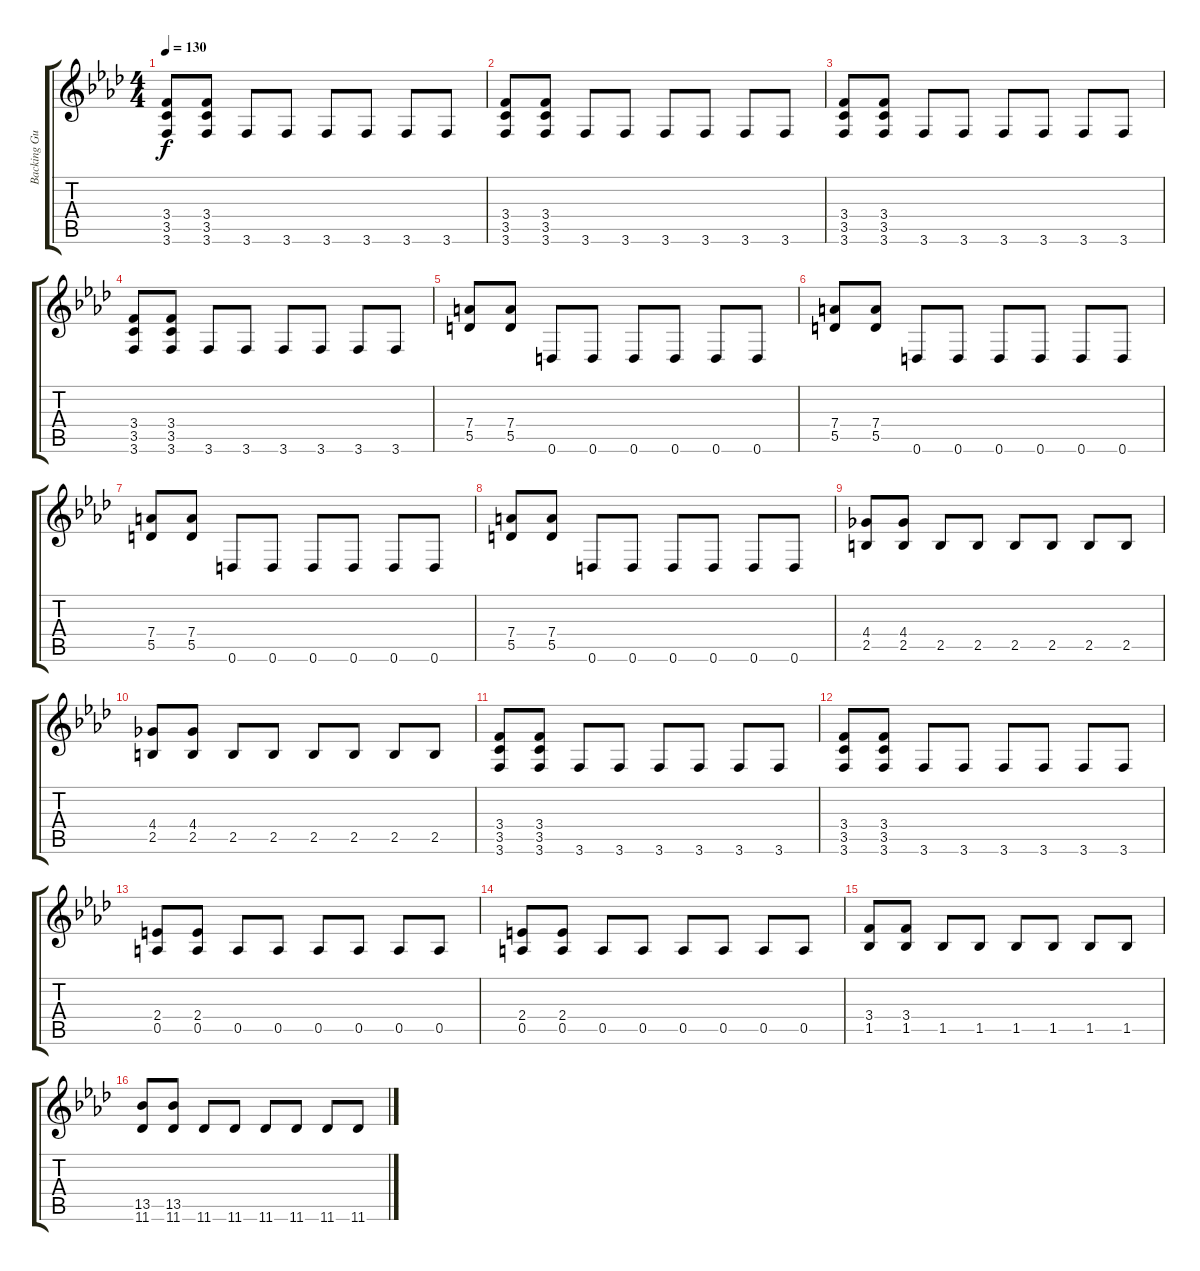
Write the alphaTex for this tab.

\track ("Backing Guitar" "Backing Gu") {instrument distortionguitar}
\staff {score tabs}
\tuning (E4 B3 G3 D3 A2 D2) {hide}
\ts (4 4)
\tempo 130
\clef g2
\ks ab
(3.4 3.5 3.6).8{dy f} (3.4 3.5 3.6).8 3.6.8 3.6.8 3.6.8 3.6.8 3.6.8 3.6.8 |
(3.4 3.5 3.6).8 (3.4 3.5 3.6).8 3.6.8 3.6.8 3.6.8 3.6.8 3.6.8 3.6.8 |
(3.4 3.5 3.6).8 (3.4 3.5 3.6).8 3.6.8 3.6.8 3.6.8 3.6.8 3.6.8 3.6.8 |
(3.4 3.5 3.6).8 (3.4 3.5 3.6).8 3.6.8 3.6.8 3.6.8 3.6.8 3.6.8 3.6.8 |
(7.4 5.5).8 (7.4 5.5).8 0.6.8 0.6.8 0.6.8 0.6.8 0.6.8 0.6.8 |
(7.4 5.5).8 (7.4 5.5).8 0.6.8 0.6.8 0.6.8 0.6.8 0.6.8 0.6.8 |
(7.4 5.5).8 (7.4 5.5).8 0.6.8 0.6.8 0.6.8 0.6.8 0.6.8 0.6.8 |
(7.4 5.5).8 (7.4 5.5).8 0.6.8 0.6.8 0.6.8 0.6.8 0.6.8 0.6.8 |
(4.4 2.5).8 (4.4 2.5).8 2.5.8 2.5.8 2.5.8 2.5.8 2.5.8 2.5.8 |
(4.4 2.5).8 (4.4 2.5).8 2.5.8 2.5.8 2.5.8 2.5.8 2.5.8 2.5.8 |
(3.4 3.5 3.6).8 (3.4 3.5 3.6).8 3.6.8 3.6.8 3.6.8 3.6.8 3.6.8 3.6.8 |
(3.4 3.5 3.6).8 (3.4 3.5 3.6).8 3.6.8 3.6.8 3.6.8 3.6.8 3.6.8 3.6.8 |
(2.4 0.5).8 (2.4 0.5).8 0.5.8 0.5.8 0.5.8 0.5.8 0.5.8 0.5.8 |
(2.4 0.5).8 (2.4 0.5).8 0.5.8 0.5.8 0.5.8 0.5.8 0.5.8 0.5.8 |
(3.4 1.5).8 (3.4 1.5).8 1.5.8 1.5.8 1.5.8 1.5.8 1.5.8 1.5.8 |
(13.5 11.6).8 (13.5 11.6).8 11.6.8 11.6.8 11.6.8 11.6.8 11.6.8 11.6.8
